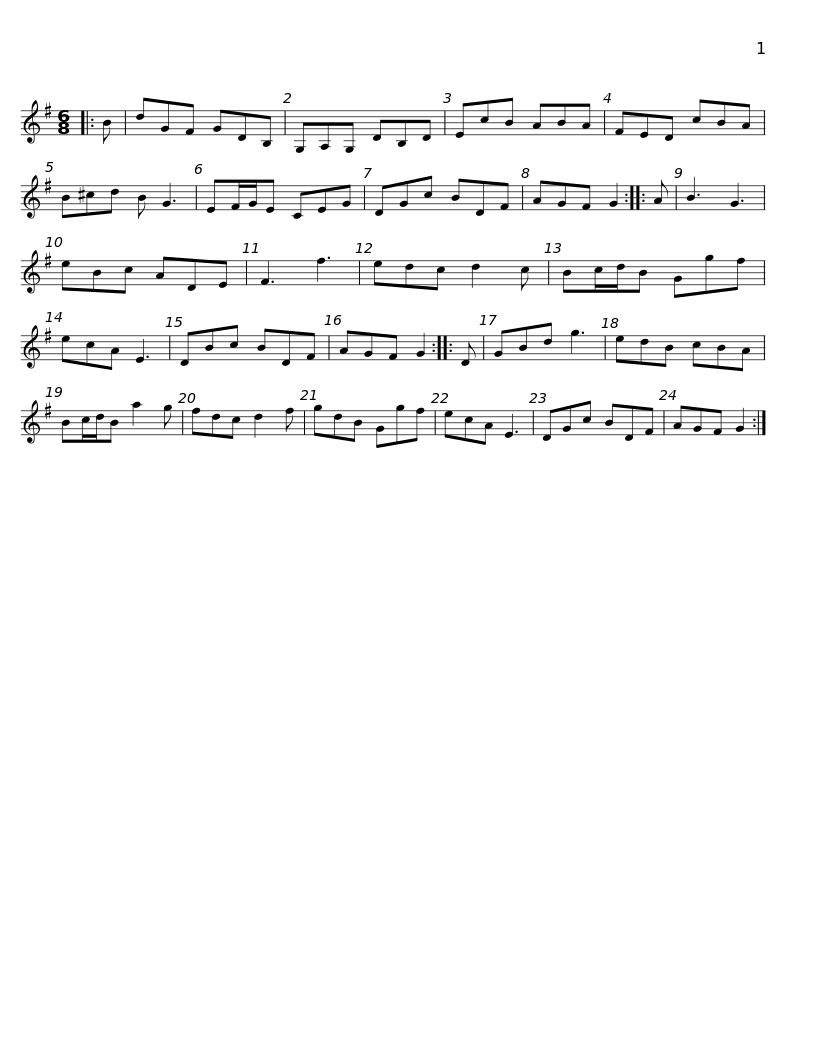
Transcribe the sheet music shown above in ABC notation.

X:1
L:1/8
M:6/8
I:linebreak $
K:G
V:1 treble
V:1
|: B | dGF GDB, | G,A,G, DB,D | EcB ABA | FED cBA | %5
 B^cd B G3 | EF/G/E CEG |$ DGc BDF | AGF G2 :: A | %10
 B3 G3 | eBc ADE | F3 f3 | edc d2 c | Bc/d/B Ggf | %15
 ecA E3 |$ DBc BDF | AGF G2 :: D | GBd g3 | %20
 edB cBA | Bc/d/B a2 g | fdc d2 f | gdB Ggf | ecA E3 |$ %25
 DGc BDF | AGF G2 :| %27
